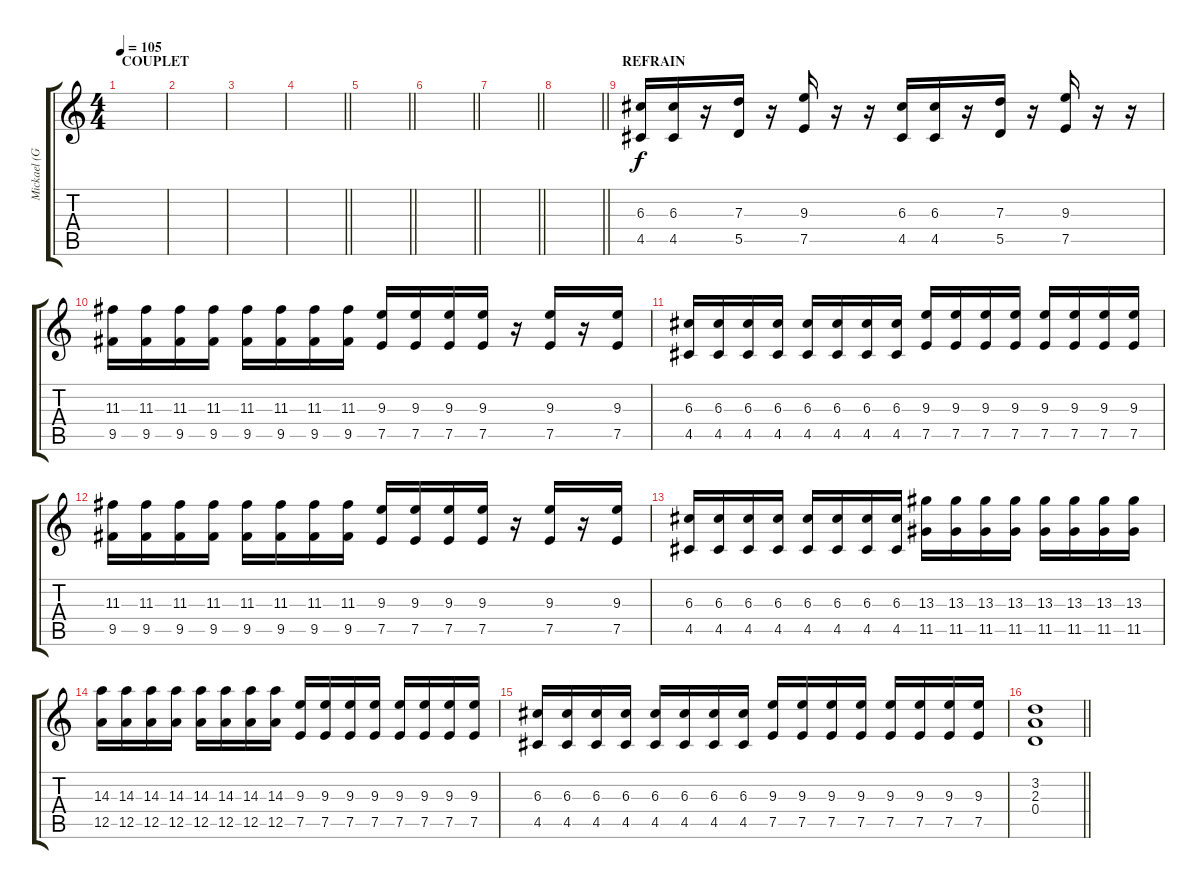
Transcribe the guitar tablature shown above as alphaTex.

\track ("Mickael (Guitare_01)" "Mickael (G") {instrument overdrivenguitar}
\staff {score tabs}
\tuning (E4 B3 G3 D3 A2 E2) {hide}
\ts (4 4)
\section ("" "COUPLET")
\tempo 105
\clef g2
\ks c
|
|
|
\barLineRight lightlight
|
\barLineRight lightlight
|
\barLineRight lightlight
|
\barLineRight lightlight
|
\barLineRight lightlight
|
\section ("" "REFRAIN")
(6.3 4.5).16 (6.3 4.5).16 r.16 (7.3 5.5).16 r.16 (9.3 7.5).16 r.16 r.16 (6.3 4.5).16 (6.3 4.5).16 r.16 (7.3 5.5).16 r.16 (9.3 7.5).16 r.16 r.16 |
(11.3 9.5).16 (11.3 9.5).16 (11.3 9.5).16 (11.3 9.5).16 (11.3 9.5).16 (11.3 9.5).16 (11.3 9.5).16 (11.3 9.5).16 (9.3 7.5).16 (9.3 7.5).16 (9.3 7.5).16 (9.3 7.5).16 r.16 (9.3 7.5).16 r.16 (9.3 7.5).16 |
(6.3 4.5).16 (6.3 4.5).16 (6.3 4.5).16 (6.3 4.5).16 (6.3 4.5).16 (6.3 4.5).16 (6.3 4.5).16 (6.3 4.5).16 (9.3 7.5).16 (9.3 7.5).16 (9.3 7.5).16 (9.3 7.5).16 (9.3 7.5).16 (9.3 7.5).16 (9.3 7.5).16 (9.3 7.5).16 |
(11.3 9.5).16 (11.3 9.5).16 (11.3 9.5).16 (11.3 9.5).16 (11.3 9.5).16 (11.3 9.5).16 (11.3 9.5).16 (11.3 9.5).16 (9.3 7.5).16 (9.3 7.5).16 (9.3 7.5).16 (9.3 7.5).16 r.16 (9.3 7.5).16 r.16 (9.3 7.5).16 |
(6.3 4.5).16 (6.3 4.5).16 (6.3 4.5).16 (6.3 4.5).16 (6.3 4.5).16 (6.3 4.5).16 (6.3 4.5).16 (6.3 4.5).16 (13.3 11.5).16 (13.3 11.5).16 (13.3 11.5).16 (13.3 11.5).16 (13.3 11.5).16 (13.3 11.5).16 (13.3 11.5).16 (13.3 11.5).16 |
(14.3 12.5).16 (14.3 12.5).16 (14.3 12.5).16 (14.3 12.5).16 (14.3 12.5).16 (14.3 12.5).16 (14.3 12.5).16 (14.3 12.5).16 (9.3 7.5).16 (9.3 7.5).16 (9.3 7.5).16 (9.3 7.5).16 (9.3 7.5).16 (9.3 7.5).16 (9.3 7.5).16 (9.3 7.5).16 |
(6.3 4.5).16 (6.3 4.5).16 (6.3 4.5).16 (6.3 4.5).16 (6.3 4.5).16 (6.3 4.5).16 (6.3 4.5).16 (6.3 4.5).16 (9.3 7.5).16 (9.3 7.5).16 (9.3 7.5).16 (9.3 7.5).16 (9.3 7.5).16 (9.3 7.5).16 (9.3 7.5).16 (9.3 7.5).16 |
\barLineRight lightlight
(3.2 2.3 0.4).1
